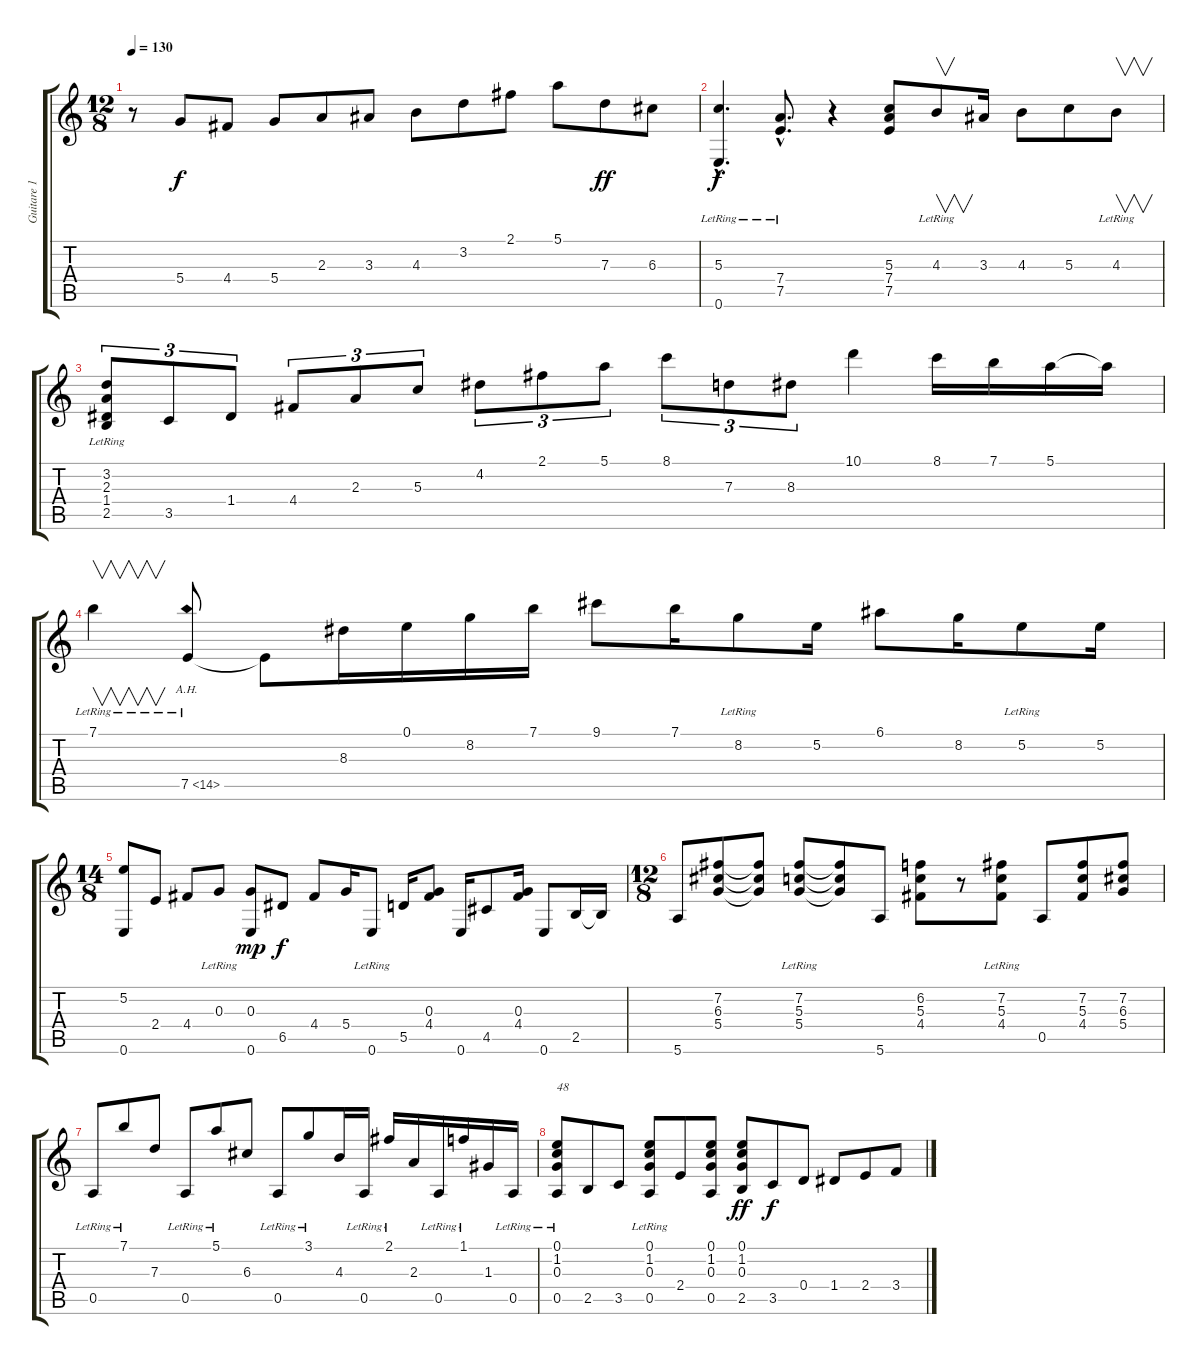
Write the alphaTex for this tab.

\track ("Guitare 1" "Guitare 1") {instrument acousticguitarsteel}
\staff {score tabs}
\tuning (E4 B3 G3 D3 A2 E2) {hide}
\ts (12 8)
\tempo 130
\clef g2
\ks c
r.8{dy f} 5.4.8 4.4.8 5.4.8 2.3.8 3.3.8 4.3.8 3.2.8 2.1.8 5.1.8 7.3.8{dy ff} 6.3.8 |
(5.3{hac} 0.6{hac lr}).4{d dy f} (7.4{hac lr} 7.5{hac lr}).8{d} r.4 (5.3 7.4 7.5).8 4.3{lr}.8{v} 3.3.16 4.3.8 5.3.8 4.3{lr}.8{v} |
(3.2 2.3 1.4 2.5{lr}).8{tu (3 2)} 3.5.8{tu (3 2)} 1.4.8{tu (3 2)} 4.4.8{tu (3 2)} 2.3.8{tu (3 2)} 5.3.8{tu (3 2)} 4.2.8{tu (3 2)} 2.1.8{tu (3 2)} 5.1.8{tu (3 2)} 8.1.8{tu (3 2)} 7.3.8{tu (3 2)} 8.3.8{tu (3 2)} 10.1.4 8.1.16 7.1.16 5.1.16 5.1{t}.16 |
7.1{lr}.4{v} 7.5{ah 7 lr}.8 7.5{t}.8 8.3.16 0.1.16 8.2.16 7.1.16 9.1.8 7.1.16 8.2{lr}.8 5.2.16 6.1.8 8.2.16 5.2{lr}.8 5.2.16 |
\ts (14 8)
(5.2 0.6).8 2.4.8 4.4.8 0.3{lr}.8 (0.3 0.6).8{dy mp} 6.5.8{dy f} 4.4.8 5.4.16 0.6{lr}.8 5.5.16 (0.3 4.4).8 0.6.16 4.5.8 (0.3 4.4).16 0.6.8 2.5.16 2.5{t}.16 |
\ts (12 8)
5.6.8 (7.2 6.3 5.4).8 (7.2{t} 6.3{t} 5.4{t}).8 (7.2 5.3 5.4{lr}).8 (7.2{t} 5.3{t} 5.4{t}).8 5.6.8 (6.2 5.3 4.4).8 r.8 (7.2 5.3 4.4{lr}).8 0.5.8 (7.2 5.3 4.4).8 (7.2 6.3 5.4).8 |
0.5{lr}.8 7.1{lr}.8 7.3.8 0.5{lr}.8 5.1{lr}.8 6.3.8 0.5{lr}.8 3.1{lr}.8 4.3.16 0.5{lr}.16 2.1{lr}.16 2.3.16 0.5{lr}.16 1.1{lr}.16 1.3.16 0.5{lr}.16 |
(0.1{lr} 1.2{lr} 0.3{lr} 0.5{lr}).8{txt "48"} 2.5.8 3.5.8 (0.1{lr} 1.2{lr} 0.3{lr} 0.5).8 2.4.8 (0.1 1.2 0.3 0.5).8 (0.1 1.2 0.3 2.5).8{dy ff} 3.5.8{dy f} 0.4.8 1.4.8 2.4.8 3.4.8
